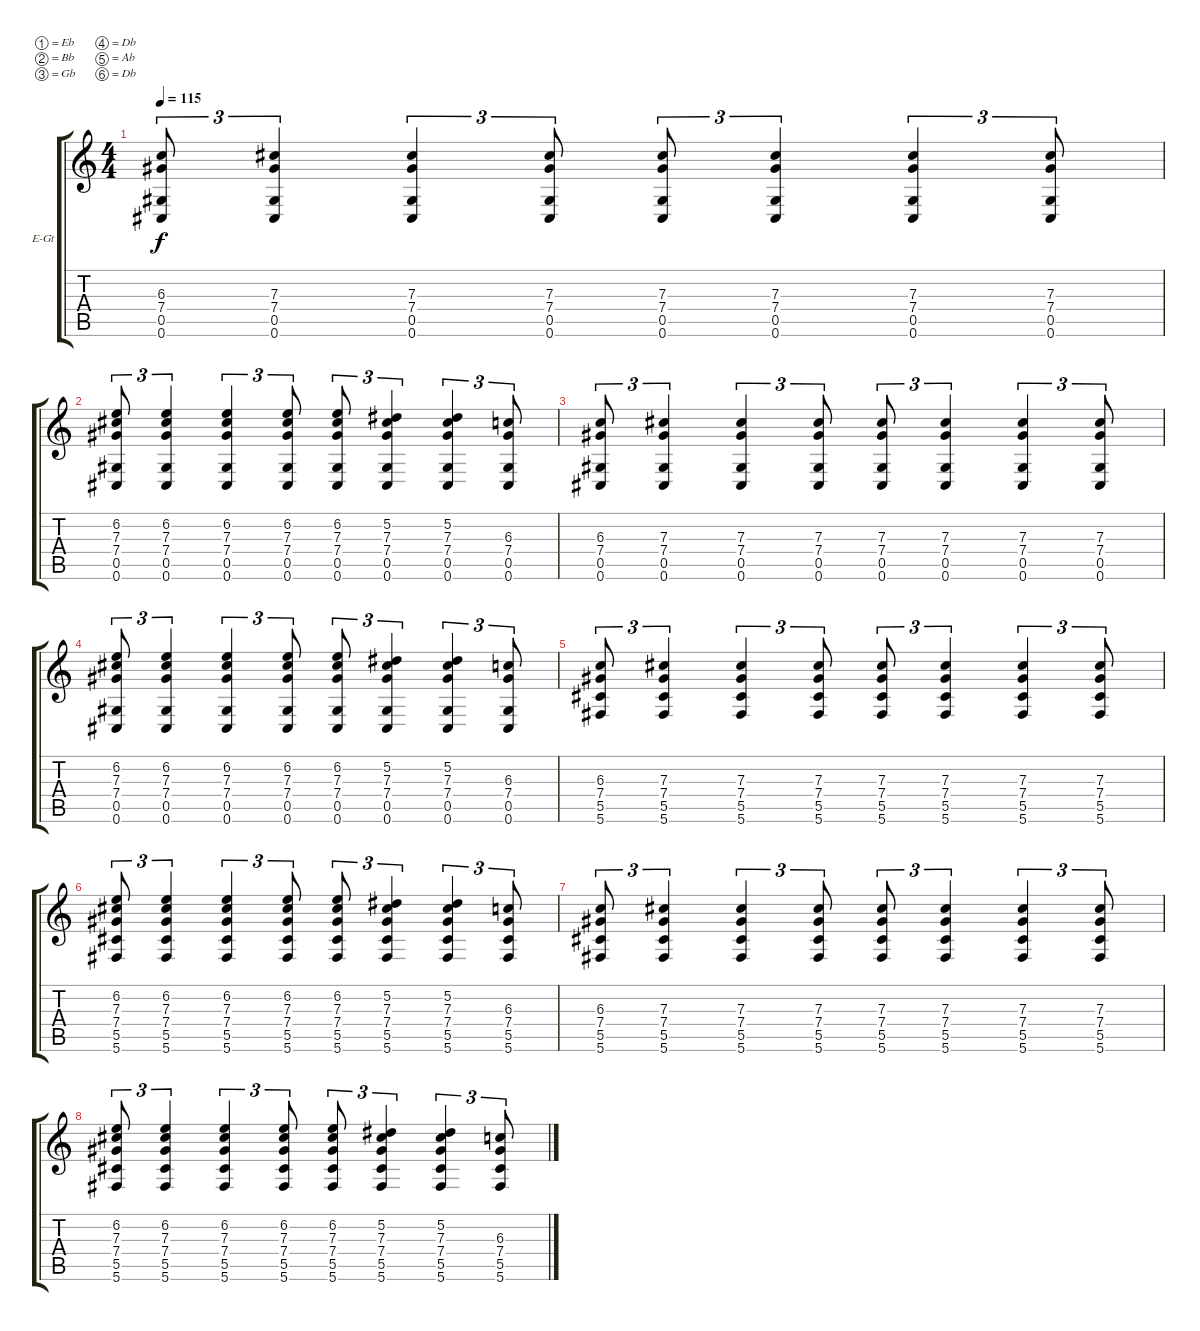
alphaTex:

\bracketExtendMode groupsimilarinstruments
\firstSystemTrackNameOrientation horizontal
\otherSystemsTrackNameOrientation horizontal
\track ("Clean Guitar" "E-Gt") {instrument electricguitarclean}
\staff {score tabs}
\tuning (Eb4 Bb3 Gb3 Db3 Ab2 Db2)
\ts (4 4)
\tempo 115
\clef g2
\ks c
(6.3 0.6 7.4 0.5).8{tu (3 2) dy f instrument electricguitarclean} (7.3 0.6 7.4 0.5).4{tu (3 2)} (0.6 7.4 7.3 0.5).4{tu (3 2)} (0.6 7.4 7.3 0.5).8{tu (3 2)} (0.6 7.3 7.4 0.5).8{tu (3 2)} (0.6 7.4 7.3 0.5).4{tu (3 2)} (0.6 7.3 7.4 0.5).4{tu (3 2)} (0.6 7.4 7.3 0.5).8{tu (3 2)} |
(0.6 0.5 7.4 7.3 6.2).8{tu (3 2)} (0.6 6.2 7.3 7.4 0.5).4{tu (3 2)} (0.6 6.2 7.4 7.3 0.5).4{tu (3 2)} (0.6 6.2 7.3 7.4 0.5).8{tu (3 2)} (0.6 6.2 7.4 7.3 0.5).8{tu (3 2)} (0.6 5.2 7.3 7.4 0.5).4{tu (3 2)} (0.6 5.2 7.4 7.3 0.5).4{tu (3 2)} (0.6 6.3 7.4 0.5).8{tu (3 2)} |
(6.3 0.6 7.4 0.5).8{tu (3 2)} (7.3 0.6 7.4 0.5).4{tu (3 2)} (0.6 7.4 7.3 0.5).4{tu (3 2)} (0.6 7.4 7.3 0.5).8{tu (3 2)} (0.6 7.3 7.4 0.5).8{tu (3 2)} (0.6 7.4 7.3 0.5).4{tu (3 2)} (0.6 7.3 7.4 0.5).4{tu (3 2)} (0.6 7.4 7.3 0.5).8{tu (3 2)} |
(0.6 0.5 7.4 7.3 6.2).8{tu (3 2)} (0.6 6.2 7.3 7.4 0.5).4{tu (3 2)} (0.6 6.2 7.4 7.3 0.5).4{tu (3 2)} (0.6 6.2 7.3 7.4 0.5).8{tu (3 2)} (0.6 6.2 7.4 7.3 0.5).8{tu (3 2)} (0.6 5.2 7.3 7.4 0.5).4{tu (3 2)} (0.6 5.2 7.4 7.3 0.5).4{tu (3 2)} (0.6 6.3 7.4 0.5).8{tu (3 2)} |
(6.3 5.6 7.4 5.5).8{tu (3 2)} (7.3 5.6 7.4 5.5).4{tu (3 2)} (5.6 7.4 7.3 5.5).4{tu (3 2)} (5.6 7.4 7.3 5.5).8{tu (3 2)} (5.6 7.3 7.4 5.5).8{tu (3 2)} (5.6 7.4 7.3 5.5).4{tu (3 2)} (5.6 7.3 7.4 5.5).4{tu (3 2)} (5.6 7.4 7.3 5.5).8{tu (3 2)} |
(5.6 5.5 7.4 7.3 6.2).8{tu (3 2)} (5.6 6.2 7.3 7.4 5.5).4{tu (3 2)} (5.6 6.2 7.4 7.3 5.5).4{tu (3 2)} (5.6 6.2 7.3 7.4 5.5).8{tu (3 2)} (5.6 6.2 7.4 7.3 5.5).8{tu (3 2)} (5.6 5.2 7.3 7.4 5.5).4{tu (3 2)} (5.6 5.2 7.4 7.3 5.5).4{tu (3 2)} (5.6 6.3 7.4 5.5).8{tu (3 2)} |
(6.3 5.6 7.4 5.5).8{tu (3 2)} (7.3 5.6 7.4 5.5).4{tu (3 2)} (5.6 7.4 7.3 5.5).4{tu (3 2)} (5.6 7.4 7.3 5.5).8{tu (3 2)} (5.6 7.3 7.4 5.5).8{tu (3 2)} (5.6 7.4 7.3 5.5).4{tu (3 2)} (5.6 7.3 7.4 5.5).4{tu (3 2)} (5.6 7.4 7.3 5.5).8{tu (3 2)} |
(5.6 5.5 7.4 7.3 6.2).8{tu (3 2)} (5.6 6.2 7.3 7.4 5.5).4{tu (3 2)} (5.6 6.2 7.4 7.3 5.5).4{tu (3 2)} (5.6 6.2 7.3 7.4 5.5).8{tu (3 2)} (5.6 6.2 7.4 7.3 5.5).8{tu (3 2)} (5.6 5.2 7.3 7.4 5.5).4{tu (3 2)} (5.6 5.2 7.4 7.3 5.5).4{tu (3 2)} (5.6 6.3 7.4 5.5).8{tu (3 2)}
